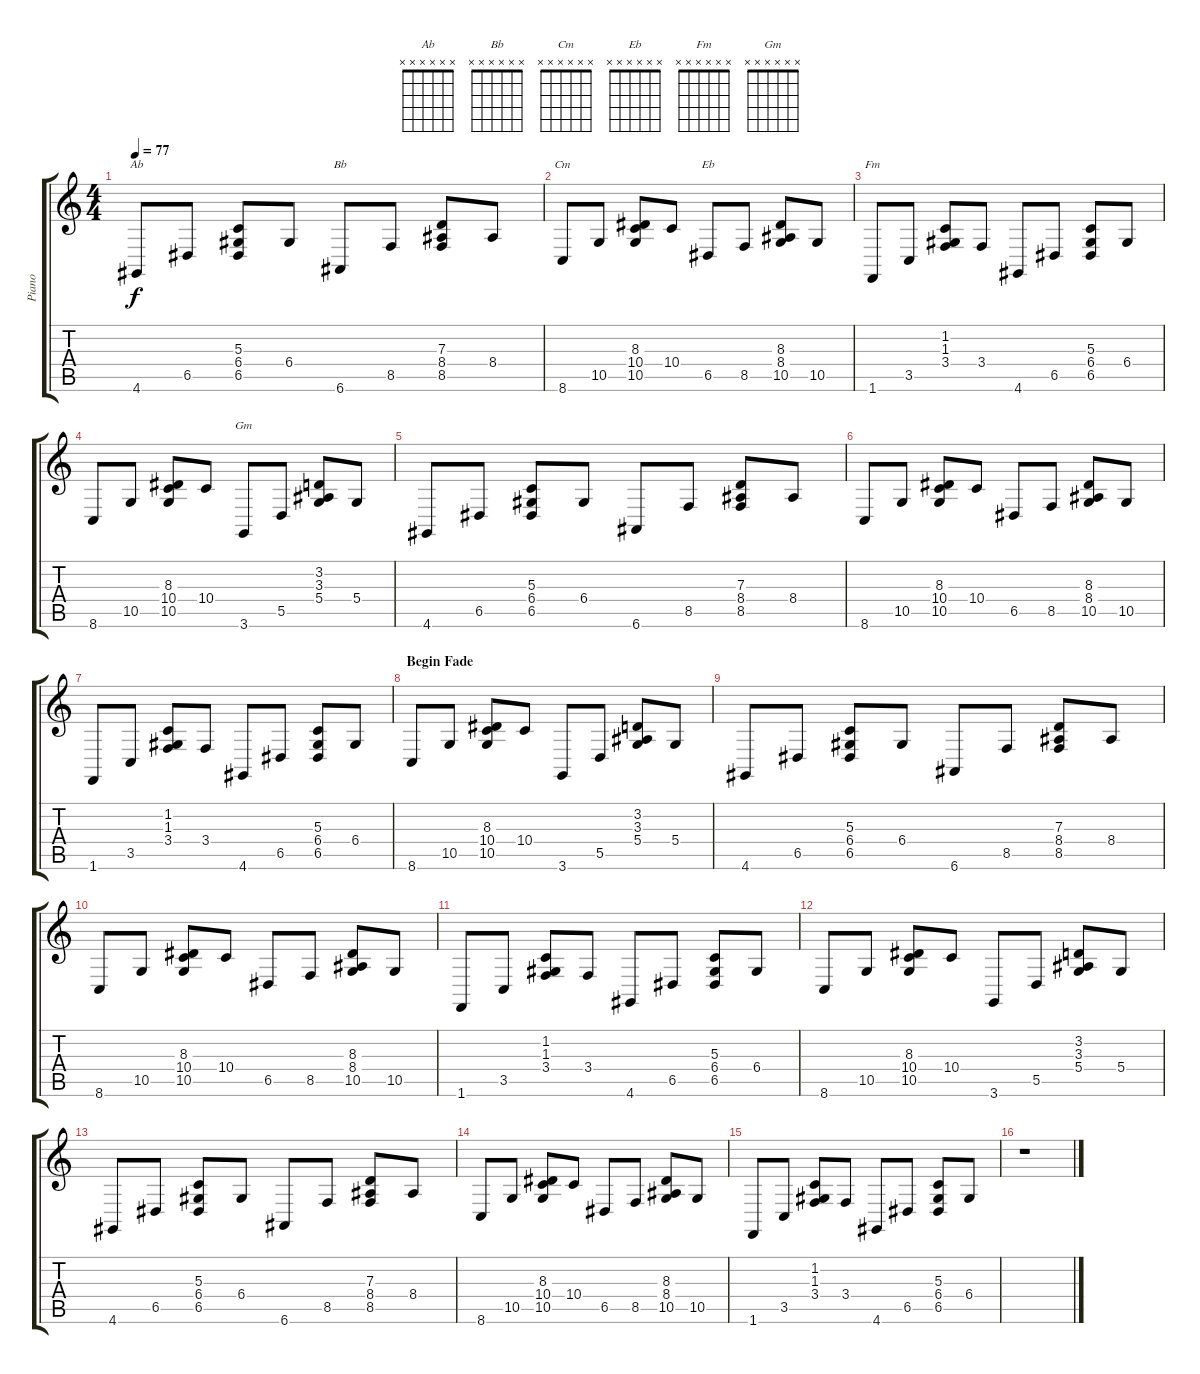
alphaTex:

\track ("Piano" "Piano") {instrument acousticgrandpiano}
\staff {score tabs}
\tuning (E4 B3 G3 D3 A2 E2) {hide}
\chord ("Ab" x x x x x x)
\chord ("Bb" x x x x x x)
\chord ("Cm" x x x x x x)
\chord ("Eb" x x x x x x)
\chord ("Fm" x x x x x x)
\chord ("Gm" x x x x x x)
\ts (4 4)
\tempo 77
\clef g2
\ks c
4.6.8{ch "Ab" dy f} 6.5.8 (5.3 6.4 6.5).8 6.4.8 6.6.8{ch "Bb"} 8.5.8 (7.3 8.4 8.5).8 8.4.8 |
8.6.8{ch "Cm"} 10.5.8 (8.3 10.4 10.5).8 10.4.8 6.5.8{ch "Eb"} 8.5.8 (8.3 8.4 10.5).8 10.5.8 |
1.6.8{ch "Fm"} 3.5.8 (1.2 1.3 3.4).8 3.4.8 4.6.8 6.5.8 (5.3 6.4 6.5).8 6.4.8 |
8.6.8 10.5.8 (8.3 10.4 10.5).8 10.4.8 3.6.8{ch "Gm"} 5.5.8 (3.2 3.3 5.4).8 5.4.8 |
4.6.8 6.5.8 (5.3 6.4 6.5).8 6.4.8 6.6.8 8.5.8 (7.3 8.4 8.5).8 8.4.8 |
8.6.8 10.5.8 (8.3 10.4 10.5).8 10.4.8 6.5.8 8.5.8 (8.3 8.4 10.5).8 10.5.8 |
1.6.8 3.5.8 (1.2 1.3 3.4).8 3.4.8 4.6.8 6.5.8 (5.3 6.4 6.5).8 6.4.8 |
\section ("" "Begin Fade")
8.6.8{volume 10} 10.5.8 (8.3 10.4 10.5).8 10.4.8 3.6.8 5.5.8 (3.2 3.3 5.4).8 5.4.8 |
4.6.8 6.5.8 (5.3 6.4 6.5).8 6.4.8 6.6.8 8.5.8 (7.3 8.4 8.5).8 8.4.8 |
8.6.8{volume 8} 10.5.8 (8.3 10.4 10.5).8 10.4.8 6.5.8 8.5.8 (8.3 8.4 10.5).8 10.5.8 |
1.6.8 3.5.8 (1.2 1.3 3.4).8 3.4.8 4.6.8 6.5.8 (5.3 6.4 6.5).8 6.4.8 |
8.6.8{volume 4} 10.5.8 (8.3 10.4 10.5).8 10.4.8 3.6.8 5.5.8 (3.2 3.3 5.4).8 5.4.8 |
4.6.8 6.5.8 (5.3 6.4 6.5).8 6.4.8 6.6.8 8.5.8 (7.3 8.4 8.5).8 8.4.8 |
8.6.8{volume 0} 10.5.8 (8.3 10.4 10.5).8 10.4.8 6.5.8 8.5.8 (8.3 8.4 10.5).8 10.5.8 |
1.6.8 3.5.8 (1.2 1.3 3.4).8 3.4.8 4.6.8 6.5.8 (5.3 6.4 6.5).8 6.4.8 |
r.1
